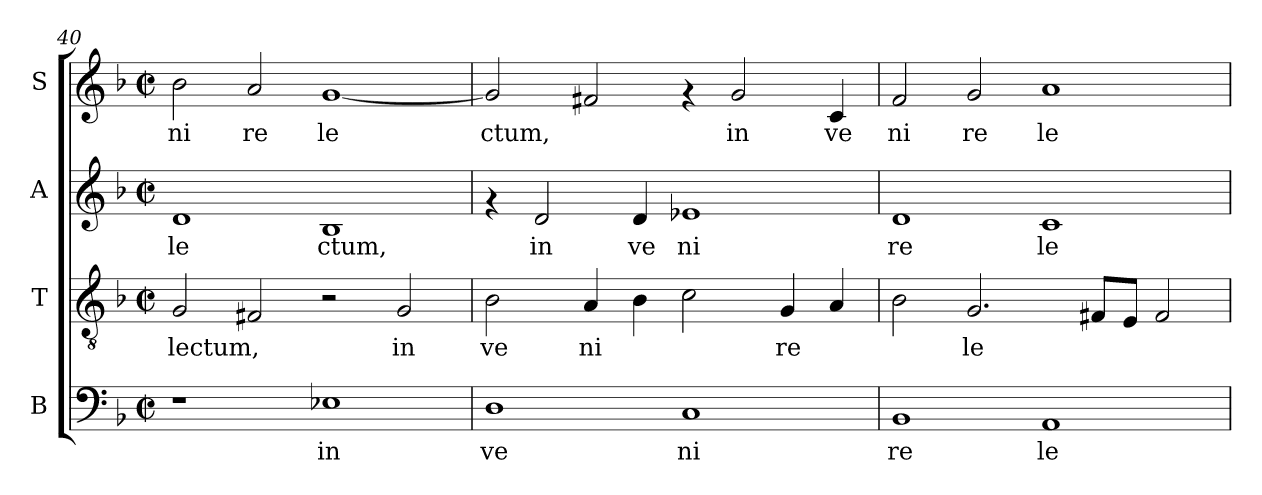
**kern	**text	**kern	**text	**kern	**text	**kern	**text
*part4	*part4	*part3	*part3	*part2	*part2	*part1	*part1
*staff4	*staff4	*staff3	*staff3	*staff2	*staff2	*staff1	*staff1
*I"B	*	*I"T	*	*I"A	*	*I"S	*
*clefF4	*	*clefGv2	*	*clefG2	*	*clefG2	*
*k[b-]	*	*k[b-]	*	*k[b-]	*	*k[b-]	*
*F:	*	*F:	*	*F:	*	*F:	*
*M2/2	*	*M2/2	*	*M2/2	*	*M2/2	*
*met(c|)	*	*met(c|)	*	*met(c|)	*	*met(c|)	*
=40	=40	=40	=40	=40	=40	=40	=40
!	!	!	!LO:LY:b:cj	!	!LO:LY:b:cj	!	!LO:LY:b:cj
1r	.	2G/	lectum,	1d	le	2b-\	ni
!	!	!	!LO:LY:b:cj	!	!	!	!LO:LY:b:cj
.	.	2F#X/	.	.	.	2a/	re
!	!LO:LY:b:cj	!	!	!	!LO:LY:b:cj	!	!LO:LY:b:cj
1E-X	in	2r	.	1B-	ctum,	[<1g	le
!	!	!	!LO:LY:b:cj	!	!	!	!
.	.	2G/	in	.	.	.	.
=41	=41	=41	=41	=41	=41	=41	=41
!	!LO:LY:b:cj	!	!LO:LY:b:cj	!	!	!	!LO:LY:b:cj
1D	ve	2B-\	ve	4rf	.	2g/]	ctum,
!	!	!	!	!	!LO:LY:b:cj	!	!
.	.	.	.	2d/	in	.	.
!	!	!	!LO:LY:b:cj	!	!	!	!LO:LY:b:cj
.	.	4A/	ni	.	.	2f#X/	.
!	!	!	!LO:LY:b:cj	!	!LO:LY:b:cj	!	!
.	.	4B-\	.	4d/	ve	.	.
!	!LO:LY:b:cj	!	!LO:LY:b:cj	!	!LO:LY:b:cj	!	!
1C	ni	2c\	.	1e-X	ni	4rf	.
!	!	!	!	!	!	!	!LO:LY:b:cj
.	.	.	.	.	.	2g/	in
!	!	!	!LO:LY:b:cj	!	!	!	!
.	.	4G/	re	.	.	.	.
!	!	!	!LO:LY:b:cj	!	!	!	!LO:LY:b:cj
.	.	4A/	.	.	.	4c/	ve
=42	=42	=42	=42	=42	=42	=42	=42
!	!LO:LY:b:cj	!	!LO:LY:b:cj	!	!LO:LY:b:cj	!	!LO:LY:b:cj
1BB-	re	2B-\	.	1d	re	2f/	ni
!	!	!	!LO:LY:b:cj	!	!	!	!LO:LY:b:cj
.	.	2.G/	le	.	.	2g/	re
!	!LO:LY:b:cj	!	!	!	!LO:LY:b:cj	!	!LO:LY:b:cj
1AA	le	.	.	1c	le	1a	le
!	!	!	!LO:LY:b:cj	!	!	!	!
.	.	8F#/L	.	.	.	.	.
!	!	!	!LO:LY:b:cj	!	!	!	!
.	.	8E/J	.	.	.	.	.
!	!	!	!LO:LY:b:cj	!	!	!	!
.	.	2F#/	.	.	.	.	.
=	=	=	=	=	=	=	=
*-	*-	*-	*-	*-	*-	*-	*-
